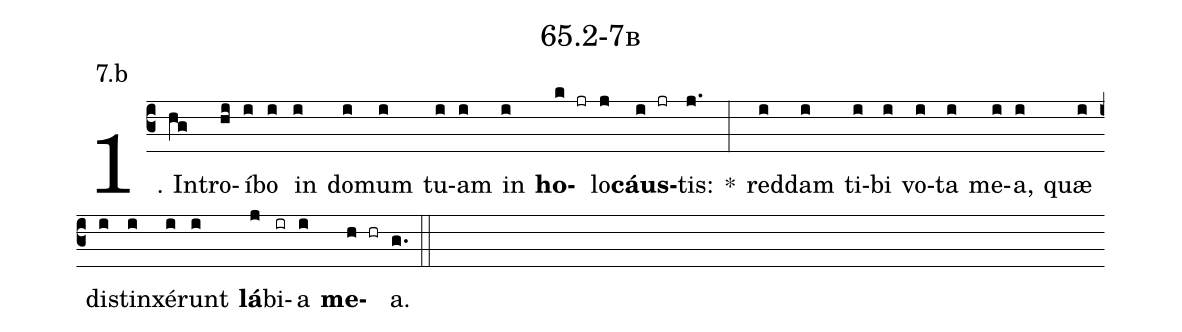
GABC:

name: 65.2-7b;
annotation: 7.b;
%%
(c3)1. In(hg)tro(hi)í(i)bo(i) in(i) do(i)mum(i) tu(i)am(i) in(i) <b>ho</b>(k jr)lo(j)<b>cáus</b>(i jr)tis:(j.) *(:) red(i)dam(i) ti(i)bi(i) vo(i)ta(i) me(i)a,(i) quæ(i) di(i)stin(i)xé(i)runt(i) <b>lá</b>(j)bi(ir)a(i) <b>me</b>(h hr)a.(g.) (::)


%E(i) u(i) o(j) u(i) a(h) e.(g.) (::)
